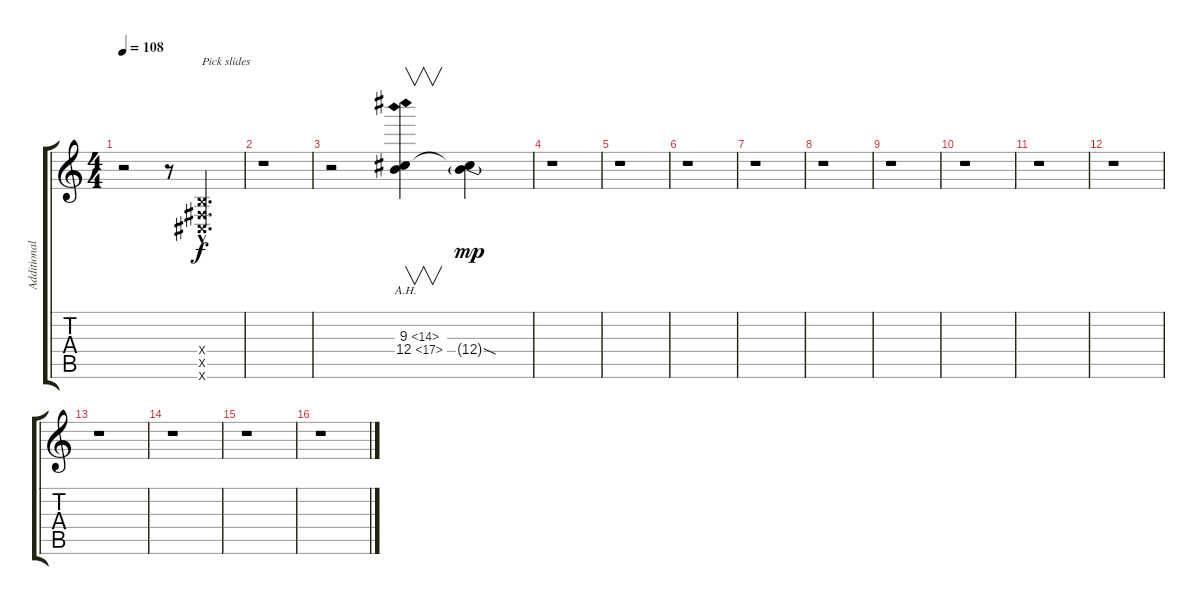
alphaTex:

\track ("Additional Guitar" "Additional") {instrument distortionguitar}
\staff {score tabs}
\tuning (Db4 Ab3 E3 B2 Gb2 Db2) {hide}
\ts (4 4)
\tempo 108
\clef g2
\ks c
r.2{dy f} r.8 (0.4{hac x} 0.5{hac x} 0.6{hac x}).4{d txt "Pick slides"} |
r.1 |
r.2 (9.3{ah 5} 12.4{ah 5}).4{v volume 9} (9.3{t} 12.4{sod g}).4{dy mp} |
r.1 |
r.1 |
r.1 |
r.1 |
r.1 |
r.1 |
r.1 |
r.1 |
r.1 |
r.1 |
r.1 |
r.1 |
r.1
